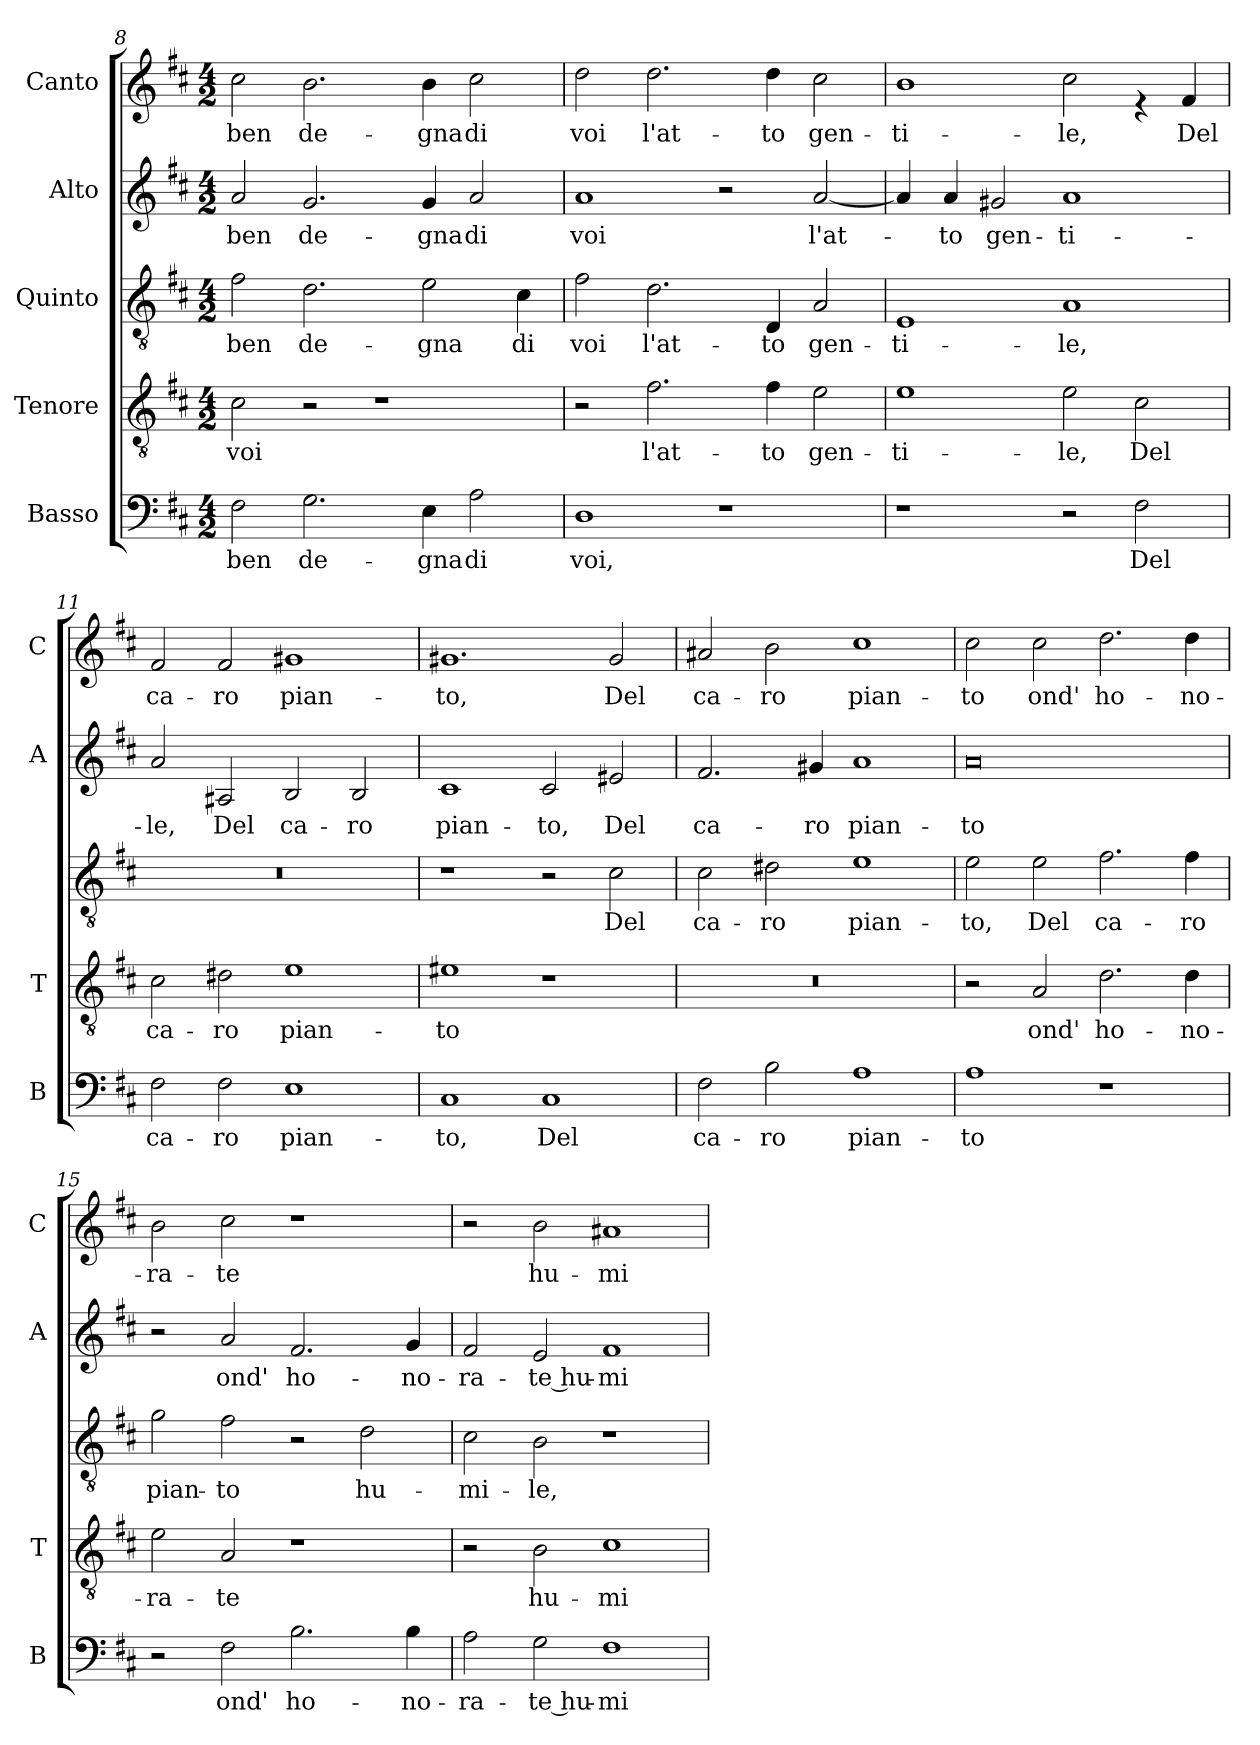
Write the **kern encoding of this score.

**kern	**text	**kern	**text	**kern	**text	**kern	**text	**kern	**text
*part5	*part5	*part4	*part4	*part3	*part3	*part2	*part2	*part1	*part1
*staff5	*staff5	*staff4	*staff4	*staff3	*staff3	*staff2	*staff2	*staff1	*staff1
*I"Basso	*	*I"Tenore	*	*I"Quinto	*	*I"Alto	*	*I"Canto	*
*I'B	*	*I'T	*	*	*	*I'A	*	*I'C	*
!!LO:PB:g=z
*clefF4	*	*clefGv2	*	*clefGv2	*	*clefG2	*	*clefG2	*
*k[f#c#]	*	*k[f#c#]	*	*k[f#c#]	*	*k[f#c#]	*	*k[f#c#]	*
*D:	*	*D:	*	*D:	*	*D:	*	*D:	*
*M4/2	*	*M4/2	*	*M4/2	*	*M4/2	*	*M4/2	*
=8	=8	=8	=8	=8	=8	=8	=8	=8	=8
!	!LO:LY:b	!	!LO:LY:b	!	!LO:LY:b	!	!LO:LY:b	!	!LO:LY:b
2F#\	ben	2c#\	voi	2f#\	ben	2a/	ben	2cc#\	ben
!	!LO:LY:b	!	!	!	!LO:LY:b	!	!LO:LY:b	!	!LO:LY:b
2.G\	de-	2r	.	2.d\	de-	2.g/	de-	2.b\	de-
.	.	1r	.	.	.	.	.	.	.
!	!LO:LY:b	!	!	!	!LO:LY:b	!	!LO:LY:b	!	!LO:LY:b
4E\	-gna	.	.	2e\	-gna	4g/	-gna	4b\	-gna
!	!LO:LY:b	!	!	!	!	!	!LO:LY:b	!	!LO:LY:b
2A\	di	.	.	.	.	2a/	di	2cc#\	di
!	!	!	!	!	!LO:LY:b	!	!	!	!
.	.	.	.	4c#\	di	.	.	.	.
=9	=9	=9	=9	=9	=9	=9	=9	=9	=9
!	!LO:LY:b	!	!	!	!LO:LY:b	!	!LO:LY:b	!	!LO:LY:b
1D	voi,	2r	.	2f#\	voi	1a	voi	2dd\	voi
!	!	!	!LO:LY:b	!	!LO:LY:b	!	!	!	!LO:LY:b
.	.	2.f#\	l'at-	2.d\	l'at-	.	.	2.dd\	l'at-
1r	.	.	.	.	.	2r	.	.	.
!	!	!	!LO:LY:b	!	!LO:LY:b	!	!	!	!LO:LY:b
.	.	4f#\	-to	4D/	-to	.	.	4dd\	-to
!	!	!	!LO:LY:b	!	!LO:LY:b	!	!LO:LY:b	!	!LO:LY:b
.	.	2e\	gen-	2A/	gen-	[2a/	l'at-	2cc#\	gen-
=10	=10	=10	=10	=10	=10	=10	=10	=10	=10
!	!	!	!LO:LY:b	!	!LO:LY:b	!	!	!	!LO:LY:b
1r	.	1e	-ti-	1E	-ti-	4a/]	.	1b	-ti-
!	!	!	!	!	!	!	!LO:LY:b	!	!
.	.	.	.	.	.	4a/	-to	.	.
!	!	!	!	!	!	!	!LO:LY:b	!	!
.	.	.	.	.	.	2g#X/	gen-	.	.
!	!	!	!LO:LY:b	!	!LO:LY:b	!	!LO:LY:b	!	!LO:LY:b
2r	.	2e\	-le,	1A	-le,	1a	-ti-	2cc#\	-le,
!	!LO:LY:b	!	!LO:LY:b	!	!	!	!	!	!
2F#\	Del	2c#\	Del	.	.	.	.	4rd	.
!	!	!	!	!	!	!	!	!	!LO:LY:b
.	.	.	.	.	.	.	.	4f#/	Del
=11	=11	=11	=11	=11	=11	=11	=11	=11	=11
!	!LO:LY:b	!	!LO:LY:b	!	!	!	!LO:LY:b	!	!LO:LY:b
2F#\	ca-	2c#\	ca-	0r	.	2a/	-le,	2f#/	ca-
!	!LO:LY:b	!	!LO:LY:b	!	!	!	!LO:LY:b	!	!LO:LY:b
2F#\	-ro	2d#X\	-ro	.	.	2A#X/	Del	2f#/	-ro
!	!LO:LY:b	!	!LO:LY:b	!	!	!	!LO:LY:b	!	!LO:LY:b
1E	pian-	1e	pian-	.	.	2B/	ca-	1g#X	pian-
!	!	!	!	!	!	!	!LO:LY:b	!	!
.	.	.	.	.	.	2B/	-ro	.	.
=12	=12	=12	=12	=12	=12	=12	=12	=12	=12
!	!LO:LY:b	!	!LO:LY:b	!	!	!	!LO:LY:b	!	!LO:LY:b
1C#i	-to,	1e#X	-to	1r	.	1c#	pian-	1.g#X	-to,
!	!LO:LY:b	!	!	!	!	!	!LO:LY:b	!	!
1C#	Del	1r	.	2r	.	2c#/	-to,	.	.
!	!	!	!	!	!LO:LY:b	!	!LO:LY:b	!	!LO:LY:b
.	.	.	.	2c#\	Del	2e#X/	Del	2g#/	Del
!!LO:LB:g=z
=13	=13	=13	=13	=13	=13	=13	=13	=13	=13
!	!LO:LY:b	!	!	!	!LO:LY:b	!	!LO:LY:b	!	!LO:LY:b
2F#i\	ca-	0r	.	2c#\	ca-	2.f#/	ca-	2a#X/	ca-
!	!LO:LY:b	!	!	!	!LO:LY:b	!	!	!	!LO:LY:b
2B\	-ro	.	.	2d#X\	-ro	.	.	2b\	-ro
!	!	!	!	!	!	!	!LO:LY:b	!	!
.	.	.	.	.	.	4g#X/	-ro	.	.
!	!LO:LY:b	!	!	!	!LO:LY:b	!	!LO:LY:b	!	!LO:LY:b
1A	pian-	.	.	1e	pian-	1a	pian-	1cc#i	pian-
=14	=14	=14	=14	=14	=14	=14	=14	=14	=14
!	!LO:LY:b	!	!	!	!LO:LY:b	!	!LO:LY:b	!	!LO:LY:b
1A	-to	2r	.	2e\	-to,	0a	-to	2cc#\	-to
!	!	!	!LO:LY:b	!	!LO:LY:b	!	!	!	!LO:LY:b
.	.	2A/	ond'	2e\	Del	.	.	2cc#\	ond'
!	!	!	!LO:LY:b	!	!LO:LY:b	!	!	!	!LO:LY:b
1r	.	2.d\	ho-	2.f#\	ca-	.	.	2.dd\	ho-
!	!	!	!LO:LY:b	!	!LO:LY:b	!	!	!	!LO:LY:b
.	.	4d\	-no-	4f#\	-ro	.	.	4dd\	-no-
=15	=15	=15	=15	=15	=15	=15	=15	=15	=15
!	!	!	!LO:LY:b	!	!LO:LY:b	!	!	!	!LO:LY:b
2r	.	2e\	-ra-	2g\	pian-	2r	.	2b\	-ra-
!	!LO:LY:b	!	!LO:LY:b	!	!LO:LY:b	!	!LO:LY:b	!	!LO:LY:b
2F#\	ond'	2A/	-te	2f#\	-to	2a/	ond'	2cc#\	-te
!	!LO:LY:b	!	!	!	!	!	!LO:LY:b	!	!
2.B\	ho-	1r	.	2r	.	2.f#/	ho-	1r	.
!	!	!	!	!	!LO:LY:b	!	!	!	!
.	.	.	.	2d\	hu-	.	.	.	.
!	!LO:LY:b	!	!	!	!	!	!LO:LY:b	!	!
4B\	-no-	.	.	.	.	4g/	-no-	.	.
=16	=16	=16	=16	=16	=16	=16	=16	=16	=16
!	!LO:LY:b	!	!	!	!LO:LY:b	!	!LO:LY:b	!	!
2A\	-ra-	2r	.	2c#\	-mi-	2f#/	-ra-	2r	.
!	!LO:LY:b	!	!LO:LY:b	!	!LO:LY:b	!	!LO:LY:b	!	!LO:LY:b
2G\	-te hu-	2B\	hu-	2B\	-le,	2e/	-te hu-	2b\	hu-
!	!LO:LY:b	!	!LO:LY:b	!	!	!	!LO:LY:b	!	!LO:LY:b
1F#	-mi-	1c#	-mi-	1r	.	1f#	-mi-	1a#X	-mi-
=	=	=	=	=	=	=	=	=	=
*-	*-	*-	*-	*-	*-	*-	*-	*-	*-
